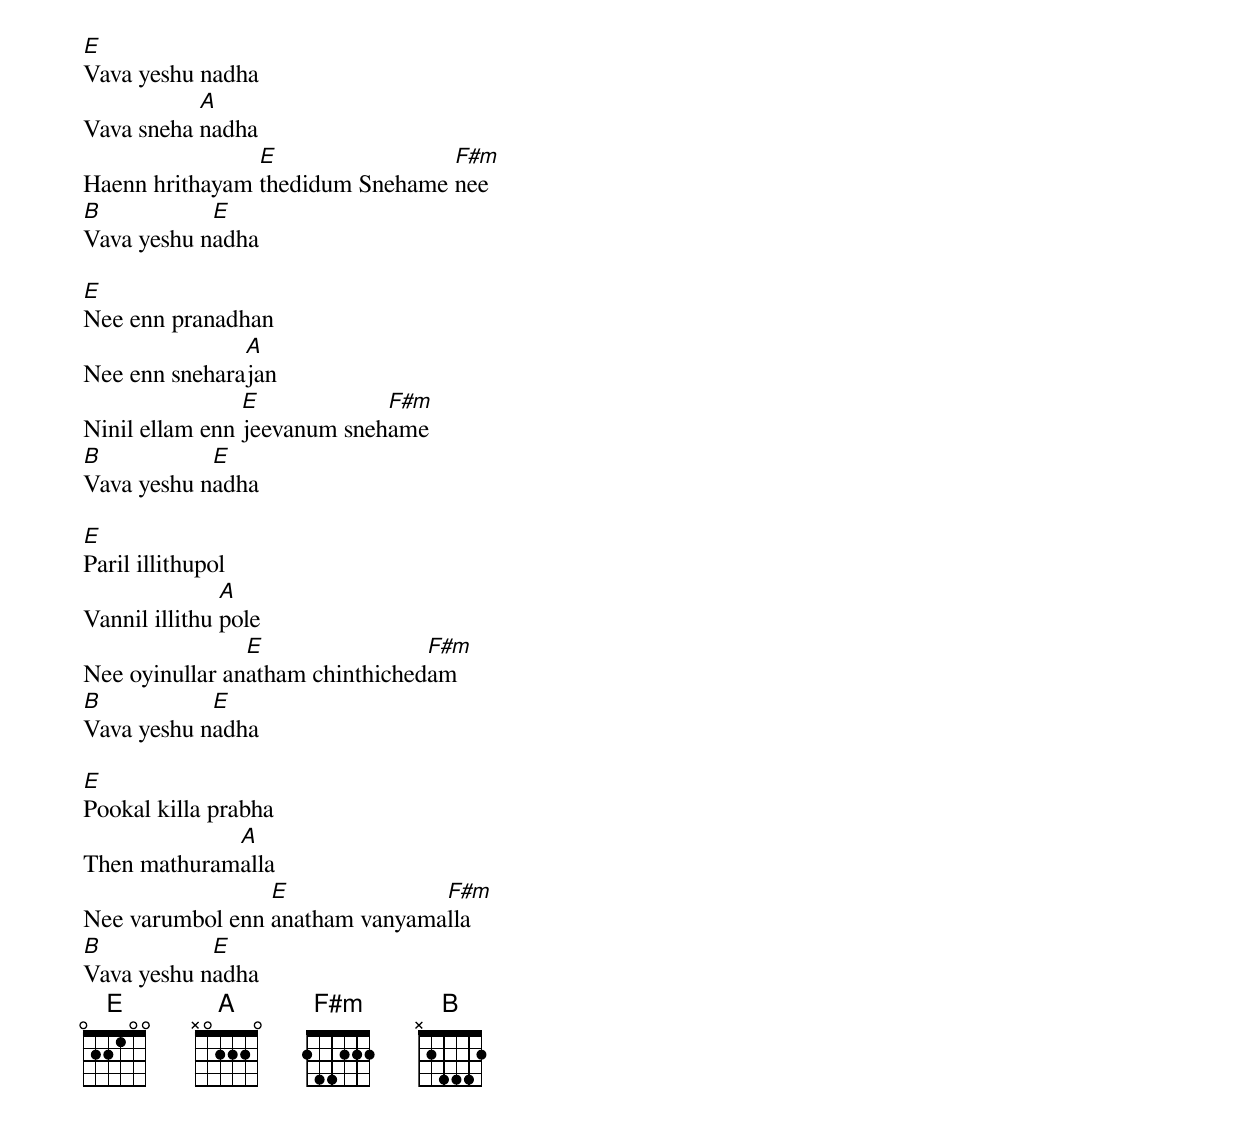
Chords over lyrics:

E
Vava yeshu nadha
           A
Vava sneha nadha
                E                F#m
Haenn hrithayam thedidum Snehame nee
B           E
Vava yeshu nadha

E
Nee enn pranadhan
               A
Nee enn sneharajan
                E            F#m
Ninil ellam enn jeevanum snehame
B           E
Vava yeshu nadha

E
Paril illithupol
               A
Vannil illithu pole
                E                F#m
Nee oyinullar anatham chinthichedam
B           E
Vava yeshu nadha

E
Pookal killa prabha
             A
Then mathuramalla
                 E              F#m
Nee varumbol enn anatham vanyamalla
B           E
Vava yeshu nadha
